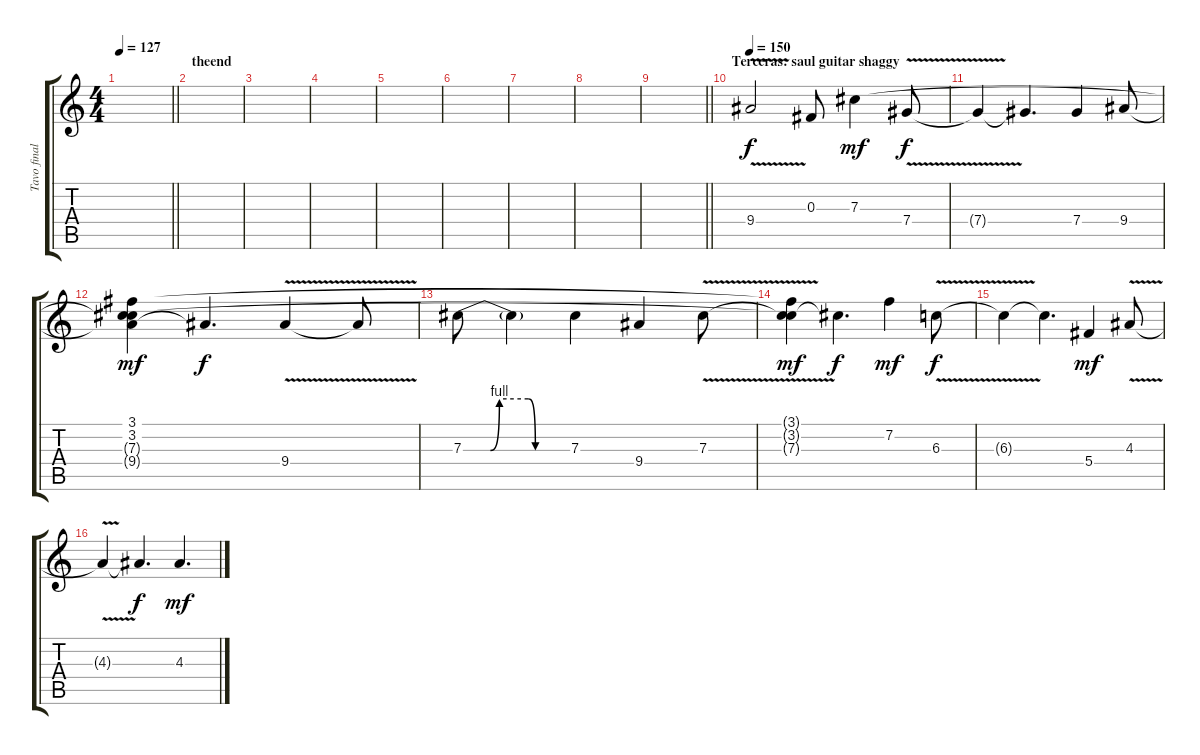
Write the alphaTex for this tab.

\track ("Tavo final nada +" "Tavo final") {instrument distortionguitar}
\staff {score tabs}
\tuning (Eb4 Bb3 Gb3 Db3 Ab2 Eb2) {hide}
\ts (4 4)
\tempo 127
\clef g2
\barLineRight lightlight
\ks c
|
\section ("" "theend")
|
|
|
|
|
|
|
\barLineRight lightlight
|
\section ("" "Terceras: saul guitar shaggy")
\tempo 150
9.4{v}.2 0.3.8 7.3.4{dy mf} 7.4{v}.8{dy f} |
7.4{t}.4 7.4{t}.4{d} 7.4.4 9.4.8 |
(3.1 3.2 7.3{t} 9.4{t}).4{dy mf} 9.4{t}.4{d dy f} 9.4{v}.4 9.4{t}.8 |
7.3{be (custom 0 0 15 0 20 4 36 4 40 0 60 0)}.8 7.3{t}.4 7.3.4 9.4.4 7.3{v}.8 |
(3.1{t} 3.2{t} 7.3{t}).4{dy mf} 7.3{t}.4{d dy f} 7.2.4{dy mf} 6.3{v}.8{dy f} |
6.3{t}.4 6.3{t}.4{d} 5.4.4{dy mf} 4.3{v}.8 |
4.3{t}.4 4.3{t}.4{d dy f} 4.3{sl}.4{d dy mf}
